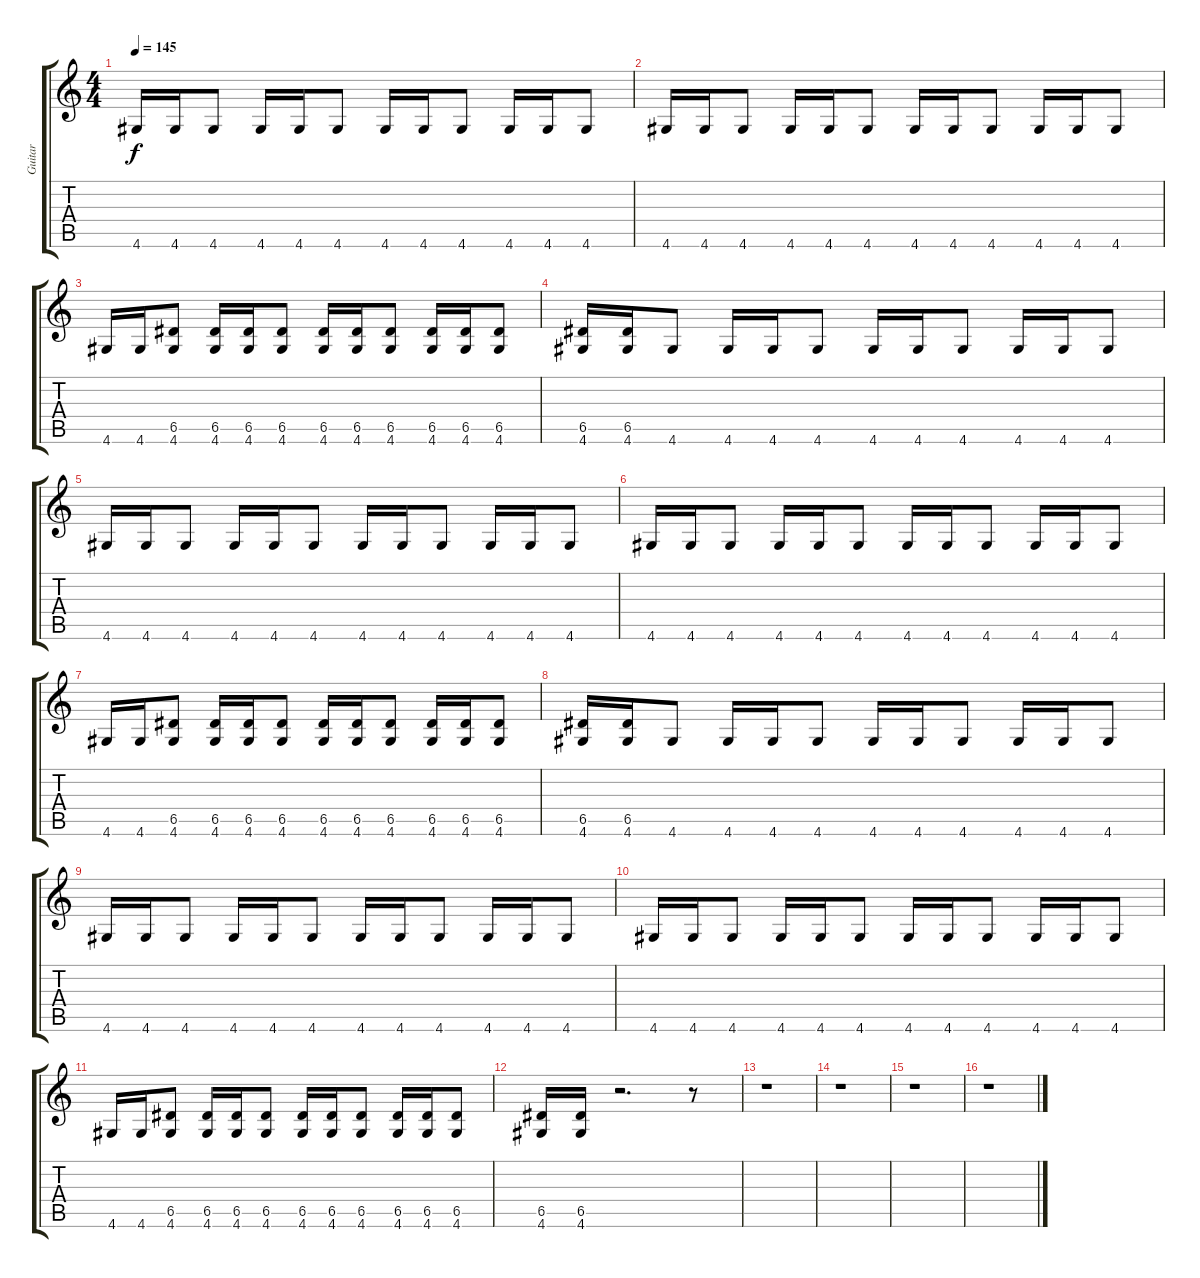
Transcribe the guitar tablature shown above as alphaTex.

\track ("Guitar" "Guitar") {instrument electricguitarmuted}
\staff {score tabs}
\tuning (E4 B3 G3 D3 A2 E2) {hide}
\ts (4 4)
\tempo 145
\clef g2
\ks c
4.6.16{dy f} 4.6.16 4.6.8 4.6.16 4.6.16 4.6.8 4.6.16 4.6.16 4.6.8 4.6.16 4.6.16 4.6.8 |
4.6.16 4.6.16 4.6.8 4.6.16 4.6.16 4.6.8 4.6.16 4.6.16 4.6.8 4.6.16 4.6.16 4.6.8 |
4.6.16 4.6.16 (6.5 4.6).8 (6.5 4.6).16 (6.5 4.6).16 (6.5 4.6).8 (6.5 4.6).16 (6.5 4.6).16 (6.5 4.6).8 (6.5 4.6).16 (6.5 4.6).16 (6.5 4.6).8 |
(6.5 4.6).16 (6.5 4.6).16 4.6.8 4.6.16 4.6.16 4.6.8 4.6.16 4.6.16 4.6.8 4.6.16 4.6.16 4.6.8 |
4.6.16 4.6.16 4.6.8 4.6.16 4.6.16 4.6.8 4.6.16 4.6.16 4.6.8 4.6.16 4.6.16 4.6.8 |
4.6.16 4.6.16 4.6.8 4.6.16 4.6.16 4.6.8 4.6.16 4.6.16 4.6.8 4.6.16 4.6.16 4.6.8 |
4.6.16 4.6.16 (6.5 4.6).8 (6.5 4.6).16 (6.5 4.6).16 (6.5 4.6).8 (6.5 4.6).16 (6.5 4.6).16 (6.5 4.6).8 (6.5 4.6).16 (6.5 4.6).16 (6.5 4.6).8 |
(6.5 4.6).16 (6.5 4.6).16 4.6.8 4.6.16 4.6.16 4.6.8 4.6.16 4.6.16 4.6.8 4.6.16 4.6.16 4.6.8 |
4.6.16 4.6.16 4.6.8 4.6.16 4.6.16 4.6.8 4.6.16 4.6.16 4.6.8 4.6.16 4.6.16 4.6.8 |
4.6.16 4.6.16 4.6.8 4.6.16 4.6.16 4.6.8 4.6.16 4.6.16 4.6.8 4.6.16 4.6.16 4.6.8 |
4.6.16 4.6.16 (6.5 4.6).8 (6.5 4.6).16 (6.5 4.6).16 (6.5 4.6).8 (6.5 4.6).16 (6.5 4.6).16 (6.5 4.6).8 (6.5 4.6).16 (6.5 4.6).16 (6.5 4.6).8 |
(6.5 4.6).16 (6.5 4.6).16 r.2{d} r.8 |
r.1 |
r.1 |
r.1 |
r.1
